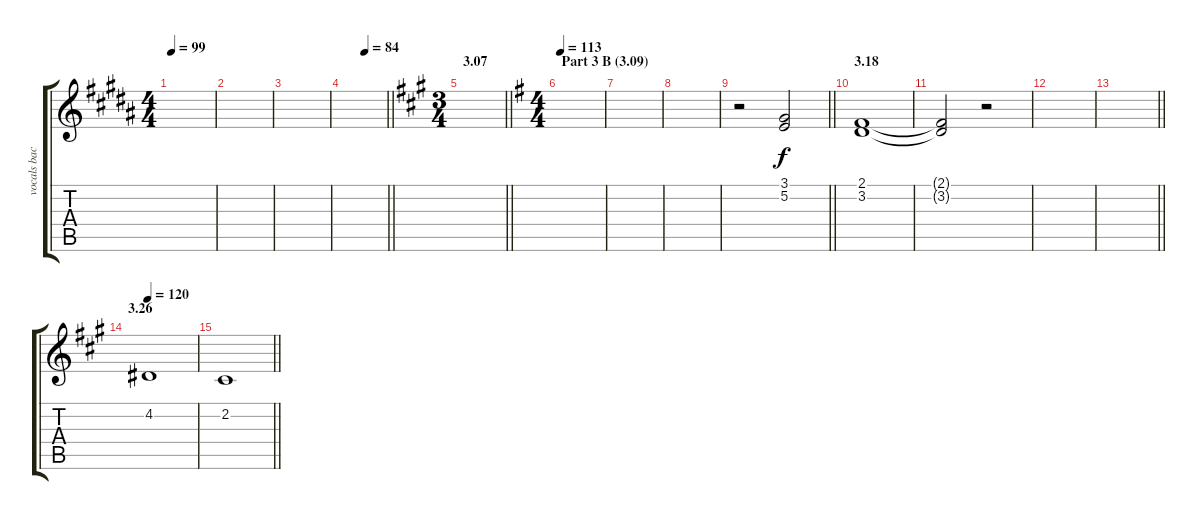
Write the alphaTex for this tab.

\track ("vocals back" "vocals bac") {instrument englishhorn}
\staff {score tabs}
\tuning (E4 B3 G3 D3 A2 E2) {hide}
\ts (4 4)
\tempo 99
\clef g2
\ks b
|
|
|
\tempo (84 0.5)
\barLineRight lightlight
|
\ts (3 4)
\section ("" "3.07")
\barLineRight lightlight
\ks a
|
\ts (4 4)
\section ("" "Part 3 B (3.09)")
\tempo 113
\ks g
|
|
|
\barLineRight lightlight
r.2 (3.1 5.2).2 |
\section ("" "3.18")
(2.1 3.2).1 |
(2.1{t} 3.2{t}).2 r.2 |
|
\barLineRight lightlight
|
\section ("" "3.26")
\tempo 120
\ks a
4.2.1 |
\barLineRight lightlight
2.2.1
